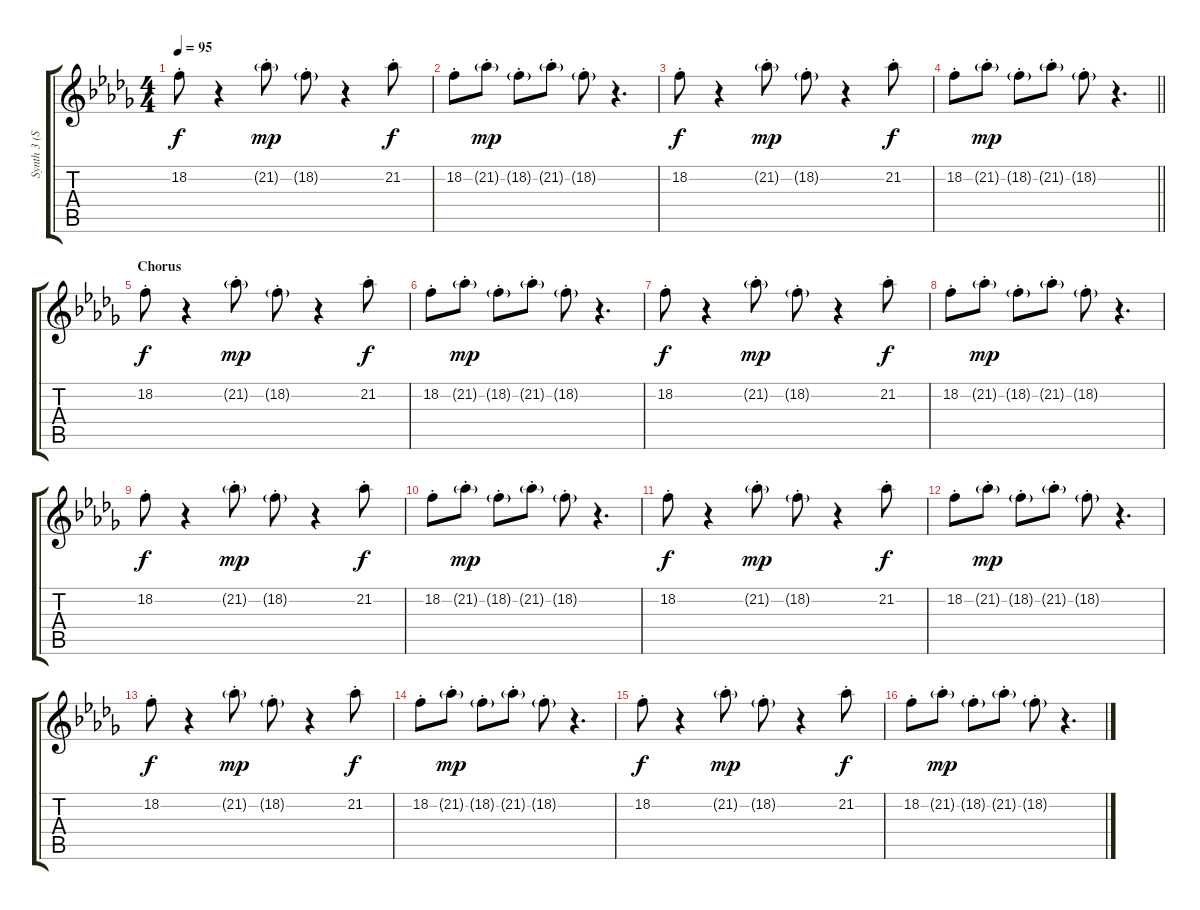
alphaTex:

\track ("Synth 3 (Samples + Piano + Outro Lead)" "Synth 3 (S") {instrument electricgrandpiano}
\staff {score tabs}
\tuning (E4 B3 G3 D3 A2 E2) {hide}
\ts (4 4)
\tempo 95
\clef g2
\ks db
18.2{st}.8{dy f} r.4 21.2{g st}.8{dy mp} 18.2{g st}.8 r.4 21.2{st}.8{dy f} |
18.2{st}.8 21.2{g st}.8{dy mp} 18.2{g st}.8 21.2{g st}.8 18.2{g st}.8 r.4{d} |
18.2{st}.8{dy f} r.4 21.2{g st}.8{dy mp} 18.2{g st}.8 r.4 21.2{st}.8{dy f} |
\barLineRight lightlight
18.2{st}.8 21.2{g st}.8{dy mp} 18.2{g st}.8 21.2{g st}.8 18.2{g st}.8 r.4{d} |
\section ("" "Chorus")
18.2{st}.8{dy f} r.4 21.2{g st}.8{dy mp} 18.2{g st}.8 r.4 21.2{st}.8{dy f} |
18.2{st}.8 21.2{g st}.8{dy mp} 18.2{g st}.8 21.2{g st}.8 18.2{g st}.8 r.4{d} |
18.2{st}.8{dy f} r.4 21.2{g st}.8{dy mp} 18.2{g st}.8 r.4 21.2{st}.8{dy f} |
18.2{st}.8 21.2{g st}.8{dy mp} 18.2{g st}.8 21.2{g st}.8 18.2{g st}.8 r.4{d} |
18.2{st}.8{dy f} r.4 21.2{g st}.8{dy mp} 18.2{g st}.8 r.4 21.2{st}.8{dy f} |
18.2{st}.8 21.2{g st}.8{dy mp} 18.2{g st}.8 21.2{g st}.8 18.2{g st}.8 r.4{d} |
18.2{st}.8{dy f} r.4 21.2{g st}.8{dy mp} 18.2{g st}.8 r.4 21.2{st}.8{dy f} |
18.2{st}.8 21.2{g st}.8{dy mp} 18.2{g st}.8 21.2{g st}.8 18.2{g st}.8 r.4{d} |
18.2{st}.8{dy f} r.4 21.2{g st}.8{dy mp} 18.2{g st}.8 r.4 21.2{st}.8{dy f} |
18.2{st}.8 21.2{g st}.8{dy mp} 18.2{g st}.8 21.2{g st}.8 18.2{g st}.8 r.4{d} |
18.2{st}.8{dy f} r.4 21.2{g st}.8{dy mp} 18.2{g st}.8 r.4 21.2{st}.8{dy f} |
18.2{st}.8 21.2{g st}.8{dy mp} 18.2{g st}.8 21.2{g st}.8 18.2{g st}.8 r.4{d}
